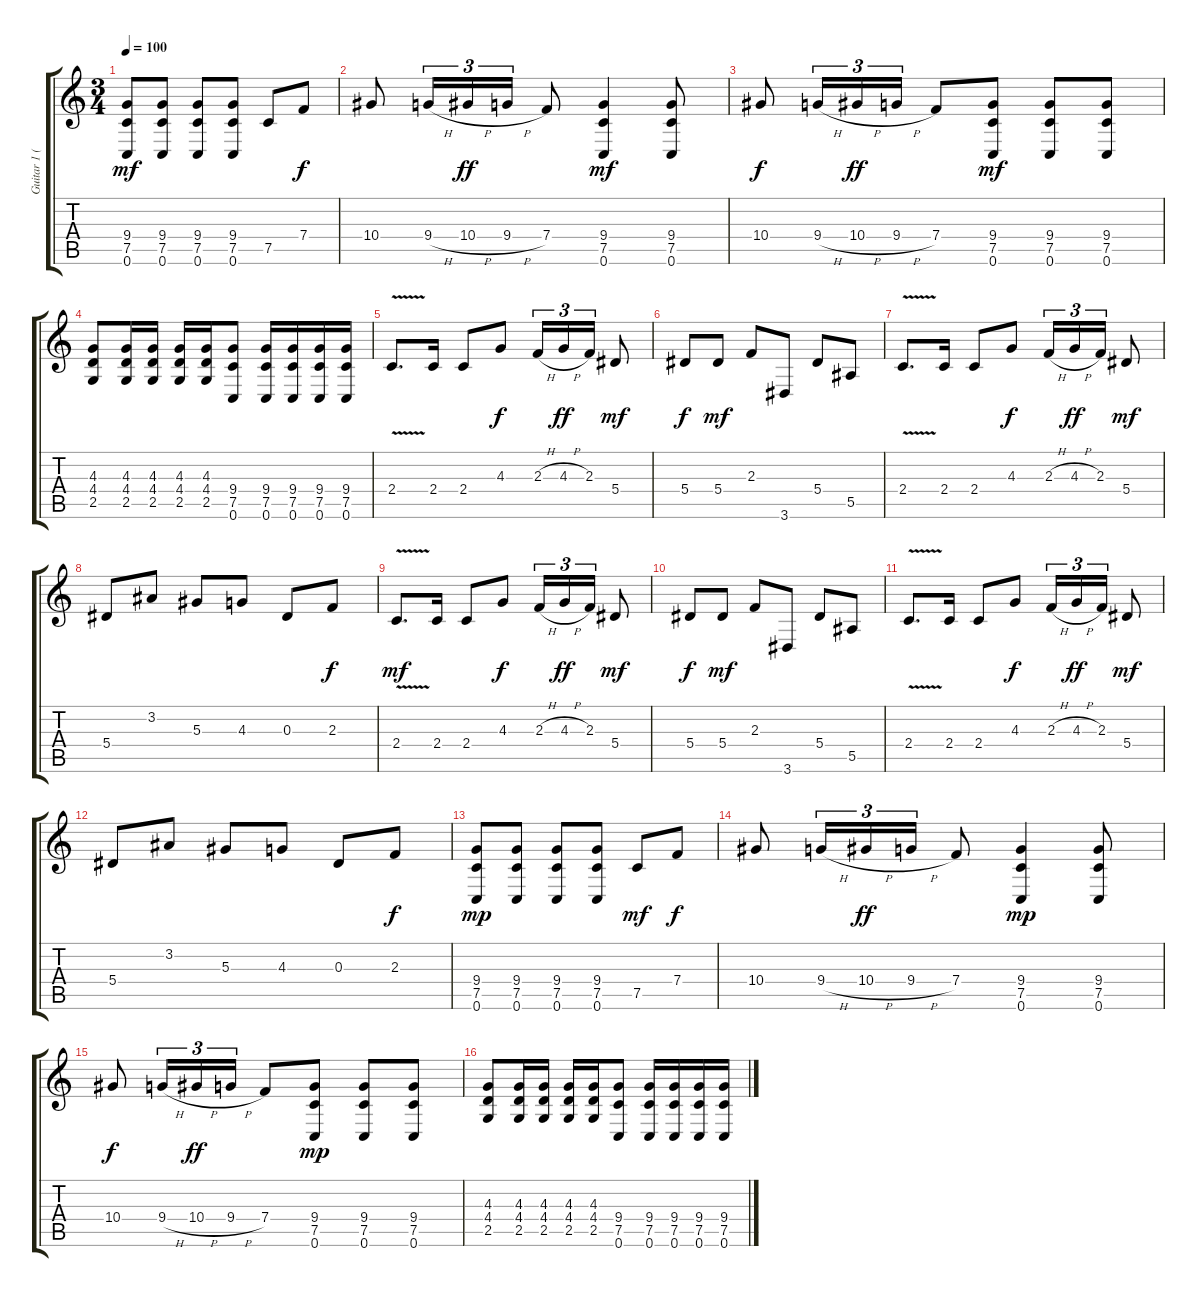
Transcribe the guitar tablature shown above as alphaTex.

\track ("Guitar 1 (Lead)" "Guitar 1 (") {instrument distortionguitar}
\staff {score tabs}
\tuning (C4 G3 Eb3 Bb2 F2 C2) {hide}
\ts (3 4)
\tempo 100
\clef g2
\ks c
(9.4 7.5 0.6).8{dy mf} (9.4 7.5 0.6).8 (9.4 7.5 0.6).8 (9.4 7.5 0.6).8 7.5.8 7.4.8{dy f} |
10.4.8 9.4{h}.16{tu (3 2)} 10.4{h}.16{tu (3 2) dy ff} 9.4{h}.16{tu (3 2)} 7.4.8 (9.4 7.5 0.6).4{dy mf} (9.4 7.5 0.6).8 |
10.4.8{dy f} 9.4{h}.16{tu (3 2)} 10.4{h}.16{tu (3 2) dy ff} 9.4{h}.16{tu (3 2)} 7.4.8 (9.4 7.5 0.6).8{dy mf} (9.4 7.5 0.6).8 (9.4 7.5 0.6).8 |
(4.3 4.4 2.5).8 (4.3 4.4 2.5).16 (4.3 4.4 2.5).16 (4.3 4.4 2.5).16 (4.3 4.4 2.5).16 (9.4 7.5 0.6).8 (9.4 7.5 0.6).16 (9.4 7.5 0.6).16 (9.4 7.5 0.6).16 (9.4 7.5 0.6).16 |
2.4{v}.8{d} 2.4.16 2.4.8 4.3.8{dy f} 2.3{h}.16{tu (3 2)} 4.3{h}.16{tu (3 2) dy ff} 2.3.16{tu (3 2)} 5.4.8{dy mf} |
5.4.8{dy f} 5.4.8{dy mf} 2.3.8 3.6.8 5.4.8 5.5.8 |
2.4{v}.8{d} 2.4.16 2.4.8 4.3.8{dy f} 2.3{h}.16{tu (3 2)} 4.3{h}.16{tu (3 2) dy ff} 2.3.16{tu (3 2)} 5.4.8{dy mf} |
5.4.8 3.2.8 5.3.8 4.3.8 0.3.8 2.3.8{dy f} |
2.4{v}.8{d dy mf} 2.4.16 2.4.8 4.3.8{dy f} 2.3{h}.16{tu (3 2)} 4.3{h}.16{tu (3 2) dy ff} 2.3.16{tu (3 2)} 5.4.8{dy mf} |
5.4.8{dy f} 5.4.8{dy mf} 2.3.8 3.6.8 5.4.8 5.5.8 |
2.4{v}.8{d} 2.4.16 2.4.8 4.3.8{dy f} 2.3{h}.16{tu (3 2)} 4.3{h}.16{tu (3 2) dy ff} 2.3.16{tu (3 2)} 5.4.8{dy mf} |
5.4.8 3.2.8 5.3.8 4.3.8 0.3.8 2.3.8{dy f} |
(9.4 7.5 0.6).8{dy mp} (9.4 7.5 0.6).8 (9.4 7.5 0.6).8 (9.4 7.5 0.6).8 7.5.8{dy mf} 7.4.8{dy f} |
10.4.8 9.4{h}.16{tu (3 2)} 10.4{h}.16{tu (3 2) dy ff} 9.4{h}.16{tu (3 2)} 7.4.8 (9.4 7.5 0.6).4{dy mp} (9.4 7.5 0.6).8 |
10.4.8{dy f} 9.4{h}.16{tu (3 2)} 10.4{h}.16{tu (3 2) dy ff} 9.4{h}.16{tu (3 2)} 7.4.8 (9.4 7.5 0.6).8{dy mp} (9.4 7.5 0.6).8 (9.4 7.5 0.6).8 |
(4.3 4.4 2.5).8 (4.3 4.4 2.5).16 (4.3 4.4 2.5).16 (4.3 4.4 2.5).16 (4.3 4.4 2.5).16 (9.4 7.5 0.6).8 (9.4 7.5 0.6).16 (9.4 7.5 0.6).16 (9.4 7.5 0.6).16 (9.4 7.5 0.6).16
